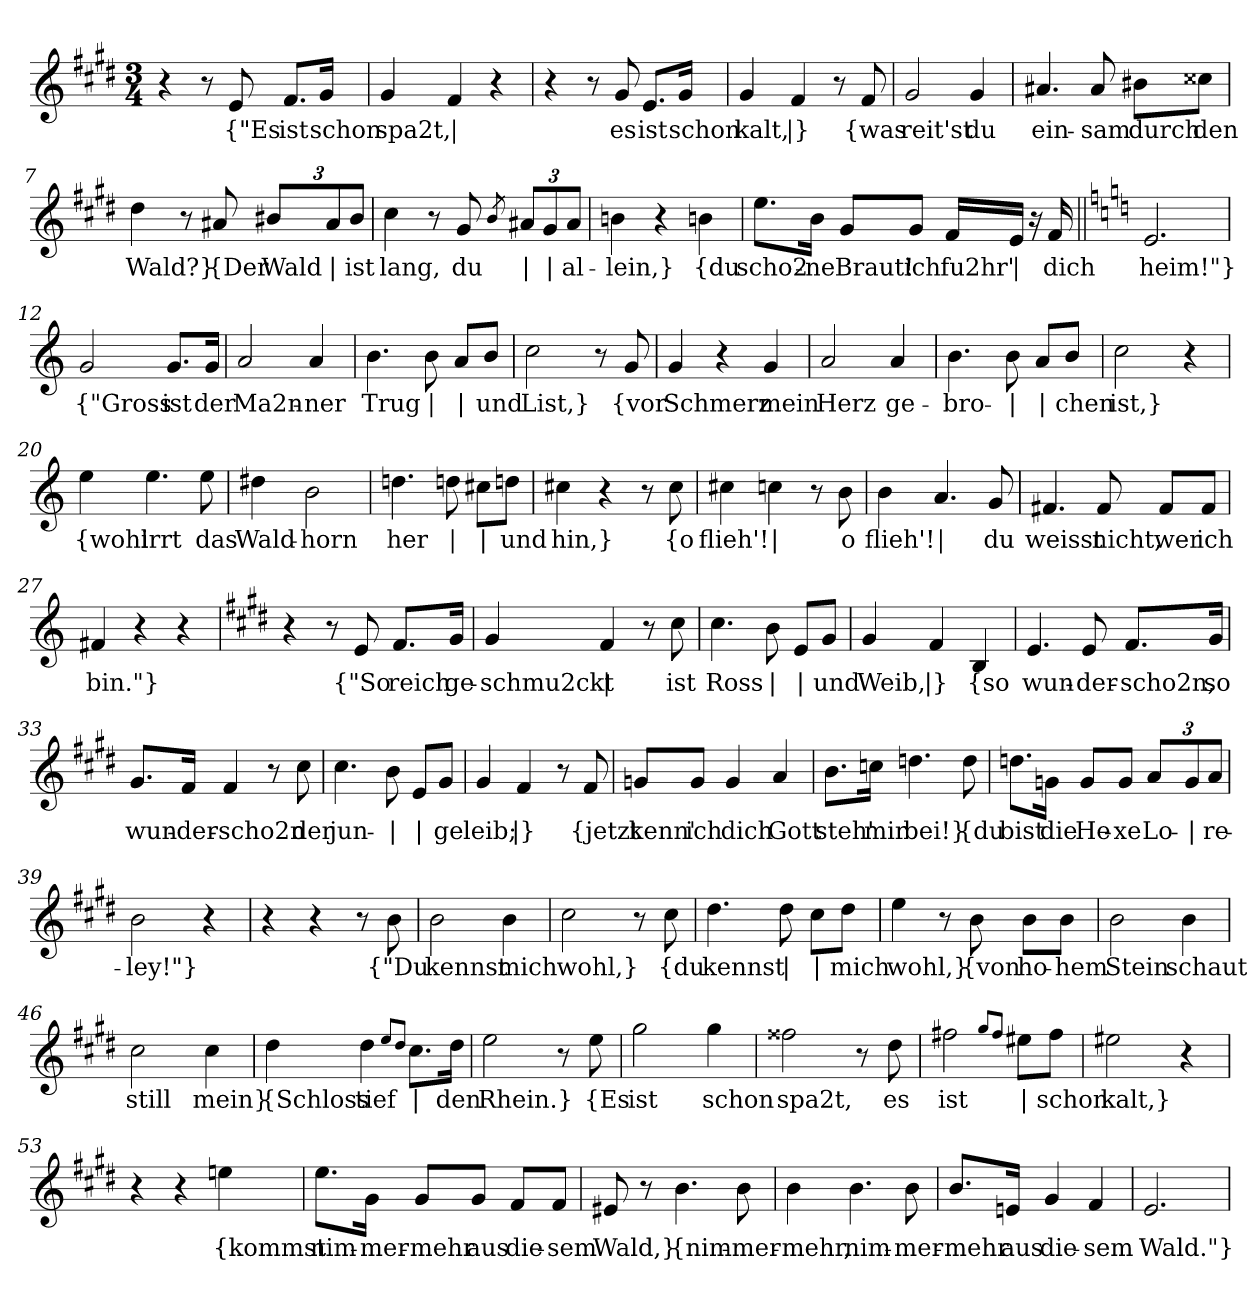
**kern	**text
*part1	*part1
*staff1	*staff1
*clefG2	*
*k[f#c#g#d#]	*
*M3/4	*
=1	=1
4r	.
8r	.
!	!LO:LY:b
8e/	{"Es
!	!LO:LY:b
8.f#/L	ist
!	!LO:LY:b
16g#/Jk	schon
=2	=2
!	!LO:LY:b
4g#/	spa2t,
!	!LO:LY:b
4f#/	|
4r	.
=3	=3
4r	.
8r	.
!	!LO:LY:b
8g#/	es
!	!LO:LY:b
8.e/L	ist
!	!LO:LY:b
16g#/Jk	schon
=4	=4
!	!LO:LY:b
4g#/	kalt,
!	!LO:LY:b
4f#/	|}
8r	.
!	!LO:LY:b
8f#/	{was
=5	=5
!	!LO:LY:b
2g#/	reit'st
!	!LO:LY:b
4g#/	du
=6	=6
!	!LO:LY:b
4.a#X/	ein-
!	!LO:LY:b
8a#/	-sam
!	!LO:LY:b
8b#X\L	durch
!	!LO:LY:b
8cc##X\J	den
!!LO:LB:g=z
=7	=7
!	!LO:LY:b
4dd#\	Wald?}
8r	.
!	!LO:LY:b
8a#X/	{Der
*Xbrackettup	*
!	!LO:LY:b
12b#X/L	Wald
!	!LO:LY:b
12a#/	|
!	!LO:LY:b
12b#/J	ist
=8	=8
!	!LO:LY:b
4cc#\	lang,
8r	.
!	!LO:LY:b
8g#/	du
8qb/	.
!	!LO:LY:b
12a#X/L	|
!	!LO:LY:b
12g#/	|
!	!LO:LY:b
12a#/J	al-
=9	=9
!	!LO:LY:b
4bn\	-lein,}
4r	.
!	!LO:LY:b
4bn\	{du
=10	=10
!	!LO:LY:b
8.ee\L	scho2-
!	!LO:LY:b
16b\Jk	-ne
!	!LO:LY:b
8g#/L	Braut!
!	!LO:LY:b
8g#/J	ich
!	!LO:LY:b
16f#/LL	fu2hr'
!	!LO:LY:b
16e/JJ	|
16r	.
!	!LO:LY:b
16f#/	dich
!!LO:LB:g=z
=11||	=11||
*k[]	*
!	!LO:LY:b
2.e/	heim!"}
=12	=12
!	!LO:LY:b
2g/	{"Gross
!	!LO:LY:b
8.g/L	ist
!	!LO:LY:b
16g/Jk	der
=13	=13
!	!LO:LY:b
2a/	Ma2n-
!	!LO:LY:b
4a/	-ner
=14	=14
!	!LO:LY:b
4.b\	Trug
!	!LO:LY:b
8b\	|
!	!LO:LY:b
8a/L	|
!	!LO:LY:b
8b/J	und
=15	=15
!	!LO:LY:b
2cc\	List,}
8r	.
!	!LO:LY:b
8g/	{vor
=16	=16
!	!LO:LY:b
4g/	Schmerz
4r	.
!	!LO:LY:b
4g/	mein
=17	=17
!	!LO:LY:b
2a/	Herz
!	!LO:LY:b
4a/	ge-
!!LO:LB:g=z
=18	=18
!	!LO:LY:b
4.b\	-bro-
!	!LO:LY:b
8b\	|
!	!LO:LY:b
8a/L	|
!	!LO:LY:b
8b/J	-chen
=19	=19
!	!LO:LY:b
2cc\	ist,}
4r	.
=20	=20
!	!LO:LY:b
4ee\	{wohl
!	!LO:LY:b
4.ee\	irrt
!	!LO:LY:b
8ee\	das
=21	=21
!	!LO:LY:b
4dd#X\	Wald-
!	!LO:LY:b
2b\	-horn
=22	=22
!	!LO:LY:b
4.ddn\	her
!	!LO:LY:b
8ddn\	|
!	!LO:LY:b
8cc#X\L	|
!	!LO:LY:b
8ddn\J	und
=23	=23
!	!LO:LY:b
4cc#X\	hin,}
4r	.
8r	.
!	!LO:LY:b
8cc#\	{o
=24	=24
!	!LO:LY:b
4cc#X\	flieh'!
!	!LO:LY:b
4ccn\	|
8r	.
!	!LO:LY:b
8b\	o
=25	=25
!	!LO:LY:b
4b\	flieh'!
!	!LO:LY:b
4.a/	|
!	!LO:LY:b
8g/	du
!!LO:LB:g=z
=26	=26
!	!LO:LY:b
4.f#X/	weisst
!	!LO:LY:b
8f#/	nicht,
!	!LO:LY:b
8f#/L	wer
!	!LO:LY:b
8f#/J	ich
=27	=27
!	!LO:LY:b
4f#X/	bin."}
4r	.
4r	.
=28	=28
*k[f#c#g#d#]	*
4r	.
8r	.
!	!LO:LY:b
8e/	{"So
!	!LO:LY:b
8.f#/L	reich
!	!LO:LY:b
16g#/Jk	ge-
=29	=29
!	!LO:LY:b
4g#/	-schmu2ckt
!	!LO:LY:b
4f#/	|
8r	.
!	!LO:LY:b
8cc#\	ist
=30	=30
!	!LO:LY:b
4.cc#\	Ross
!	!LO:LY:b
8b\	|
!	!LO:LY:b
8e/L	|
!	!LO:LY:b
8g#/J	und
=31	=31
!	!LO:LY:b
4g#/	Weib,
!	!LO:LY:b
4f#/	|}
!	!LO:LY:b
4B/	{so
!!LO:LB:g=z
=32	=32
!	!LO:LY:b
4.e/	wun-
!	!LO:LY:b
8e/	-der-
!	!LO:LY:b
8.f#/L	-scho2n,
!	!LO:LY:b
16g#/Jk	so
=33	=33
!	!LO:LY:b
8.g#/L	wun-
!	!LO:LY:b
16f#/Jk	-der-
!	!LO:LY:b
4f#/	-scho2n
8r	.
!	!LO:LY:b
8cc#\	der
=34	=34
!	!LO:LY:b
4.cc#\	jun-
!	!LO:LY:b
8b\	|
!	!LO:LY:b
8e/L	|
!	!LO:LY:b
8g#/J	-ge
=35	=35
!	!LO:LY:b
4g#/	leib;
!	!LO:LY:b
4f#/	|}
8r	.
!	!LO:LY:b
8f#/	{jetzt
=36	=36
!	!LO:LY:b
8gn/L	kenn'
!	!LO:LY:b
8g/J	ich
!	!LO:LY:b
4g/	dich
!	!LO:LY:b
4a/	Gott
!!LO:LB:g=z
=37	=37
!	!LO:LY:b
8.b\L	steh'
!	!LO:LY:b
16ccn\Jk	mir
!	!LO:LY:b
4.ddn\	bei!}
!	!LO:LY:b
8dd\	{du
=38	=38
!	!LO:LY:b
8.ddn\L	bist
!	!LO:LY:b
16gn\Jk	die
!	!LO:LY:b
8g/L	He-
!	!LO:LY:b
8g/J	-xe
!	!LO:LY:b
12a/L	Lo-
!	!LO:LY:b
12g/	|
!	!LO:LY:b
12a/J	-re-
=39	=39
!	!LO:LY:b
2b\	-ley!"}
4r	.
=40	=40
4r	.
4r	.
8r	.
!	!LO:LY:b
8b\	{"Du
=41	=41
!	!LO:LY:b
2b\	kennst
!	!LO:LY:b
4b\	mich
=42	=42
!	!LO:LY:b
2cc#\	wohl,}
8r	.
!	!LO:LY:b
8cc#\	{du
!!LO:LB:g=z
=43	=43
!	!LO:LY:b
4.dd#\	kennst
!	!LO:LY:b
8dd#\	|
!	!LO:LY:b
8cc#\L	|
!	!LO:LY:b
8dd#\J	mich
=44	=44
!	!LO:LY:b
4ee\	wohl,}
8r	.
!	!LO:LY:b
8b\	{von
!	!LO:LY:b
8b\L	ho-
!	!LO:LY:b
8b\J	-hem
=45	=45
!	!LO:LY:b
2b\	Stein
!	!LO:LY:b
4b\	schaut
=46	=46
!	!LO:LY:b
2cc#\	still
!	!LO:LY:b
4cc#\	mein}
=47	=47
!	!LO:LY:b
4dd#\	{Schloss
!	!LO:LY:b
4dd#\	tief
8qee/L	.
8qdd#/J	.
!	!LO:LY:b
8.cc#\L	|
!	!LO:LY:b
16dd#\Jk	den
=48	=48
!	!LO:LY:b
2ee\	Rhein.}
8r	.
!	!LO:LY:b
8ee\	{Es
!!LO:LB:g=z
=49	=49
!	!LO:LY:b
2gg#\	ist
!	!LO:LY:b
4gg#\	schon
=50	=50
!	!LO:LY:b
2ff##X\	spa2t,
8r	.
!	!LO:LY:b
8dd#\	es
=51	=51
!	!LO:LY:b
2ff#X\	ist
8qgg#/L	.
8qff#/J	.
!	!LO:LY:b
8ee#X\L	|
!	!LO:LY:b
8ff#\J	schon
=52	=52
!	!LO:LY:b
2ee#X\	kalt,}
4r	.
=53	=53
4r	.
4r	.
!	!LO:LY:b
4een\	{kommst
=54	=54
!	!LO:LY:b
8.ee\L	nim-
!	!LO:LY:b
16g#\Jk	-mer-
!	!LO:LY:b
8g#/L	-mehr
!	!LO:LY:b
8g#/J	aus
!	!LO:LY:b
8f#/L	die-
!	!LO:LY:b
8f#/J	-sem
!!LO:LB:g=z
=55	=55
!	!LO:LY:b
8e#X/	Wald,}
8r	.
!	!LO:LY:b
4.b\	{nim-
!	!LO:LY:b
8b\	-mer-
=56	=56
!	!LO:LY:b
4b\	-mehr,
!	!LO:LY:b
4.b\	nim-
!	!LO:LY:b
8b\	-mer-
=57	=57
!	!LO:LY:b
8.b/L	-mehr
!	!LO:LY:b
16en/Jk	aus
!	!LO:LY:b
4g#/	die-
!	!LO:LY:b
4f#/	-sem
=58	=58
!	!LO:LY:b
2.e/	Wald."}
=	=
*-	*-
